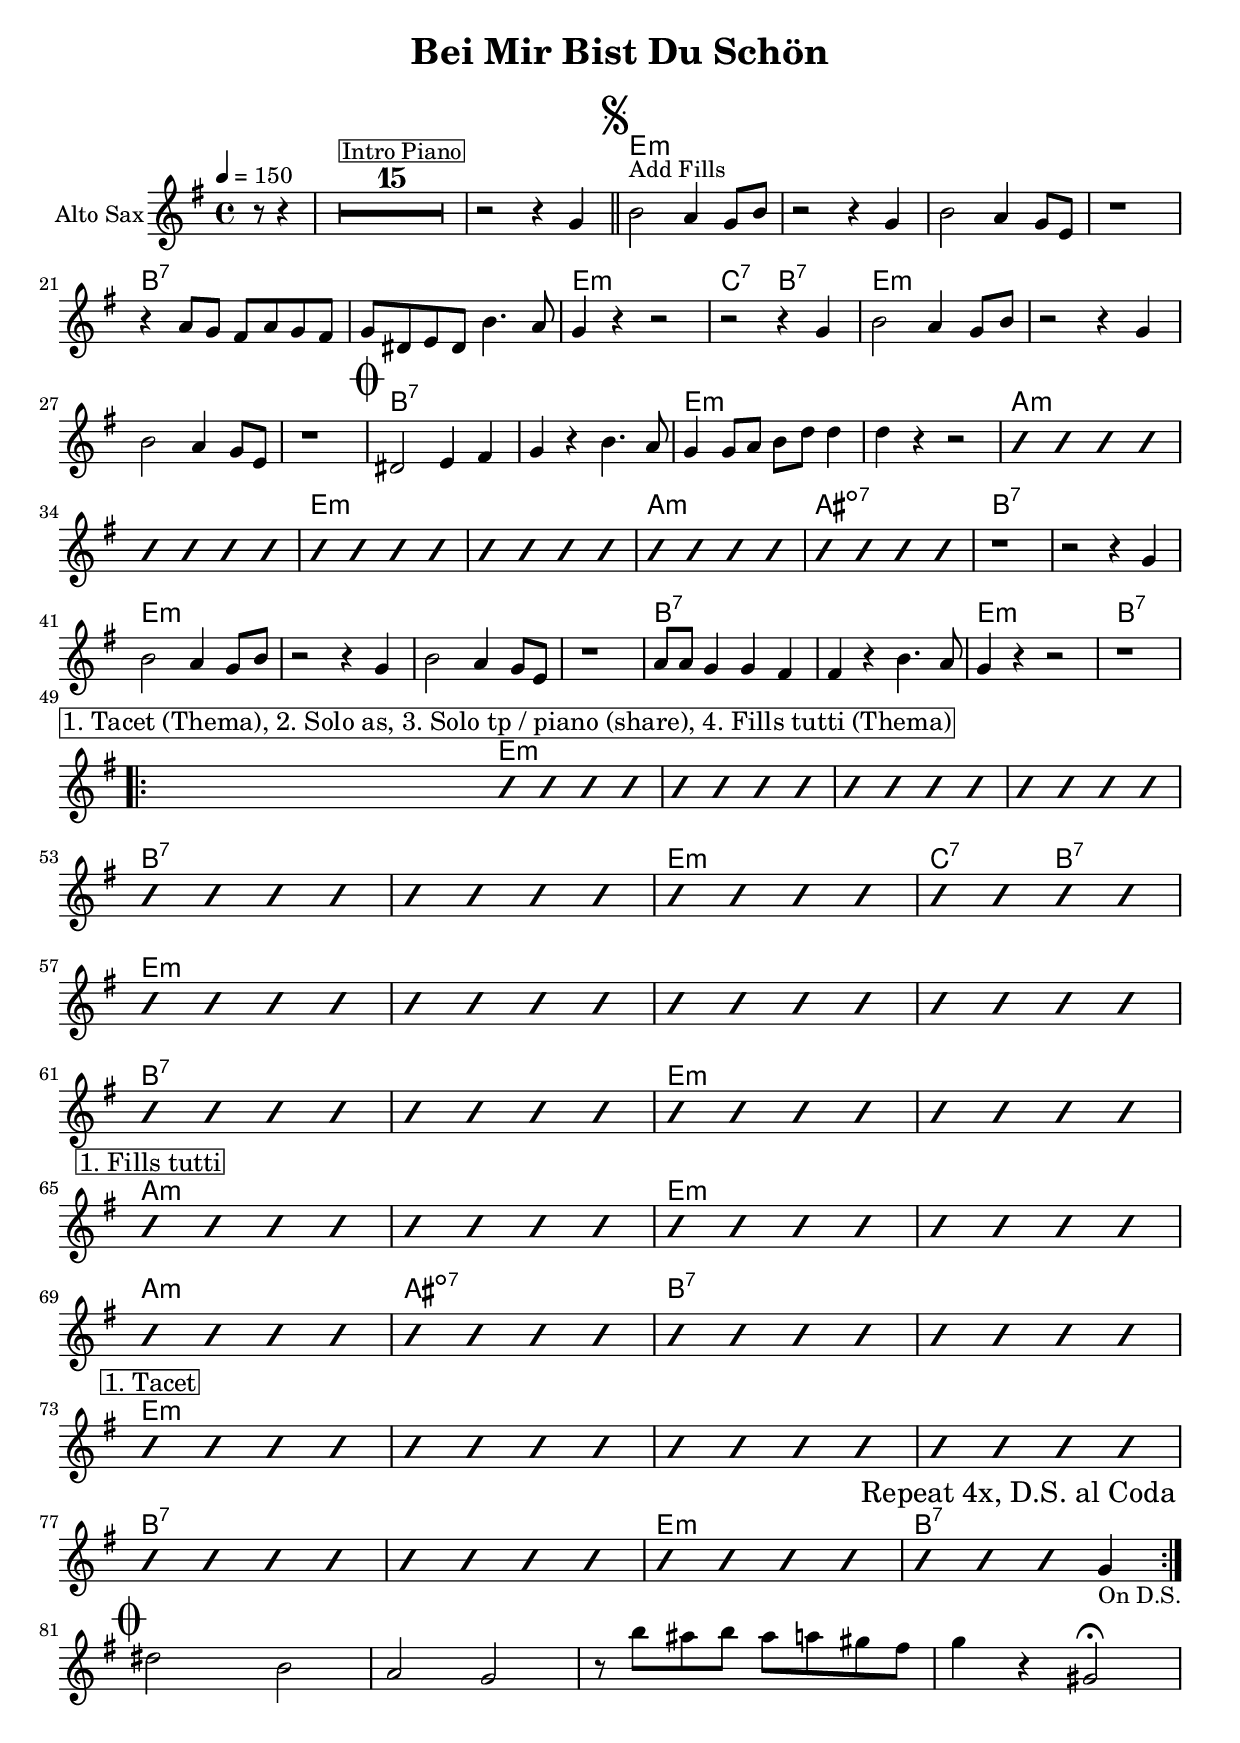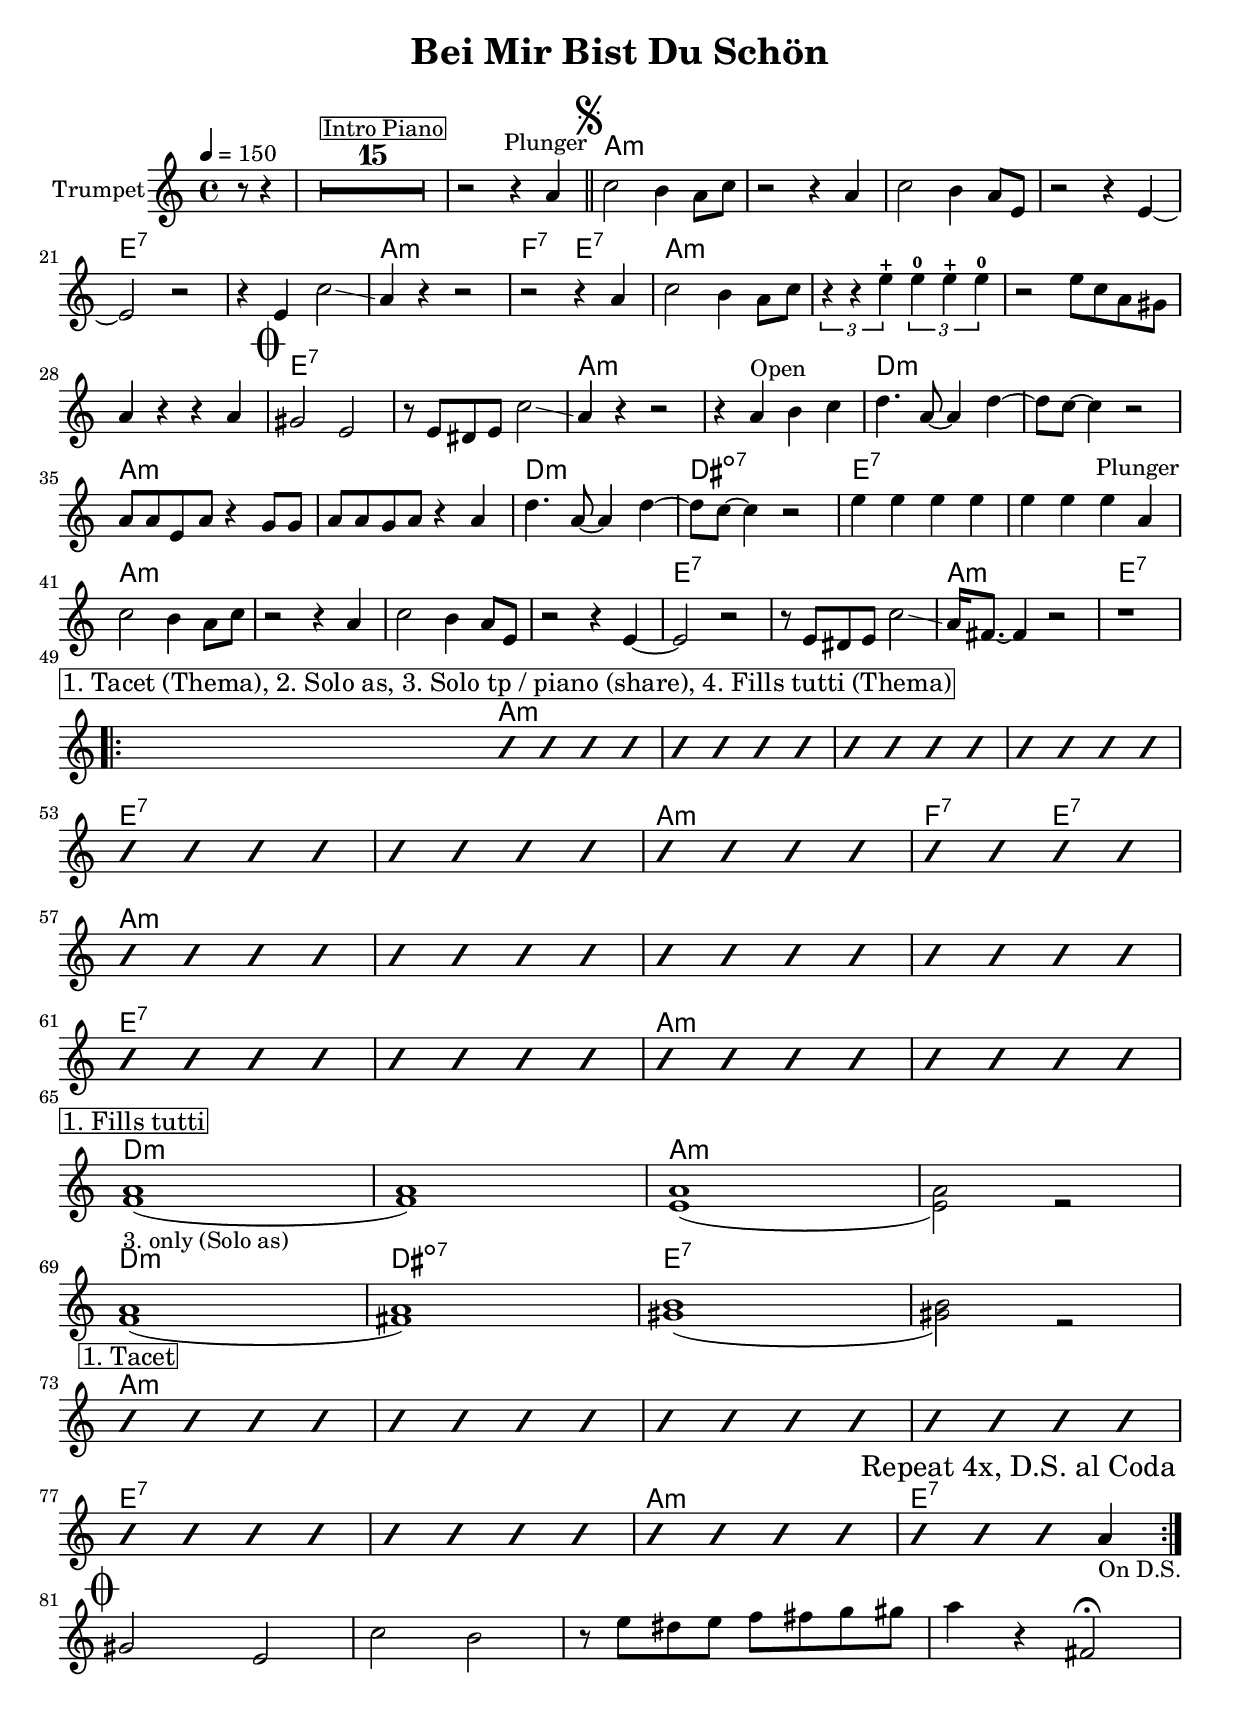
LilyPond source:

#(ly:set-option 'relative-includes #t)
\include "lib.ly"

\header {
  title = "Bei Mir Bist Du Schön"
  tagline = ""
}

\paper {
  markup-system-spacing #'padding = #3 %space after title
}

global = {
  \time 4/4
  \key a \minor
  \clef "violin"
  \set Score.skipBars = ##t % combine multi-rests
}

structure = {
  \tempo 4 = 150
  \partial 4.
  s4.
  % markup here because it should not break the multi-rests,
  % which it would do in lyricmode (below)
  s1*0^\markupBox "Intro Piano"
  s1*16 \bar "||" % intro piano
  \pSegno
  s1*12 \pCoda
  s1*20
  s1*32           % chords (gesang, soli, gesang)
  \rightBreakMark "Repeat 4x, D.S. al Coda"
  % the coda sign cannot be placed using \mark (can't have two marks in a row)
  s1*0^\markup { \right-align \fontsize #4 \musicglyph #"scripts.coda" }
  s1*4            % coda
}

remarks = \lyricmode {
  \skip 4.
  \skip 1*16
  \skip 1*32
  % markup here because it needs to be above chords
  \markupBox "1. Tacet (Thema), 2. Solo as, 3. Solo tp / piano (share), 4. Fills tutti (Thema)" 1
  \skip 1*15
  \markupBox "1. Fills tutti"
  \skip 1*7
  \markupBox "1. Tacet"
}

chorusChords = \chordmode {
  a1:m s s s
  e:7 s a:m f2:7 e:7
  a1:m s s s
  e:7 s a:m s
  d:m s a:m s
  d:m dis:dim7 e:7 s
  a:m s s s
  e:7 s a:m e:7
}

theChords = {
  \partial 4.
  s4.
  s1*16
  \chorusChords
  \set Score.proportionalNotationDuration = #(ly:make-moment 1 8 )
  \chorusChords
  \unset Score.proportionalNotationDuration
}

trumpetChords = \transpose c c \theChords
altoChords = \transpose f c \theChords

slTp = \relative c'' { b4 b b b }
slAs = \relative c'' { e4 e e e }

trumpet = \transpose c c \relative c'' {
  \global
  \set Staff.instrumentName = #"Trumpet"
  \partial 4.
  r8 r4
  R1*15 r2 r4 a^\markup { \center-align Plunger } |
  c2 b4 a8 c | r2 r4 a | c2 b4 a8 e | r2 r4 e~ |
  e2 r | r4 e c'2 \glissando | a4 r r2 | r2 r4 a |
  c2 b4 a8 c |  \tuplet 3/2 {r4 r e-+} \tuplet 3/2 {e-0 e-+ e-0} | r2 e8 c a gis | a4 r r a | gis2 e | r8 e dis e c'2 \glissando | a4 r r2 | r4 a^"Open" b c |
  d4. a8~ a4 d~ | d8 c8~ c4 r2 | a8 a e a r4 g8 g | a a g a r4 a |
  d4. a8~ a4 d~ | d8 c8~ c4 r2 | e4 e e e | e e e a,^\markup { \center-align Plunger } |
  c2 b4 a8 c | r2 r4 a | c2 b4 a8 e | r2 r4 e~ |
  e2 r | r8 e dis e c'2 \glissando | a16 fis8.~ fis4 r2 | r1 |
  \repeat volta 4 {
    \slash
    \repeat unfold 16 \slTp
    \endSlash
    <<
    { \voiceOne a1_"3. only (Solo as)"( | a) | a( | a2) r | a1( | a) | b1 | b2 r2 }
    { \voiceTwo f1( | f) | e( | e2) r | f1( | fis) | gis1( | gis2) r2 }
    >>
    \oneVoice
    \slash
    \repeat unfold 7 \slTp
    b4 b b \endSlash a_"On D.S."
  }
  % coda
  gis2 e | c' b | r8 e dis e f fis g gis | a4 r fis,2 \fermata |
}

breaksTp = {
  \partial 4.
  s4.
  s1*16
  s1*32 \break
  s1*4  \break
  s1*4  \break
  s1*4  \break
  s1*4  \break
  s1*4  \break
  s1*4  \break
  s1*4  \break
  s1*4  \break
}

altoSax = \transpose f c \relative c'' {
  \global
  \set Staff.instrumentName = #"Alto Sax"
  \partial 4.
  r8 r4
  R1*15 r2 r4 c |
  e2^"Add Fills" d4 c8 e | r2 r4 c | e2 d4 c8 a | r1 |
  r4 d8 c b d c b | c gis a gis e'4. d8 | c4 r4 r2 | r2 r4 c |
  e2 d4 c8 e | r2 r4 c | e2 d4 c8 a | r1 |
  gis2 a4 b | c r e4. d8 | c4 c8 d e g g4 | g r r2 |
  \slash \repeat unfold 6 \slAs \endSlash r1 | r2 r4 c, |
  e2 d4 c8 e | r2 r4 c | e2 d4 c8 a | r1 |
  d8 d c4 c b | b r e4. d8 | c4 r4 r2 | r1

  \repeat volta 4 {
    \slash
    \repeat unfold 31 \slAs
    e4 e e \endSlash c_"On D.S."
  }
  % coda
  gis'2 e | d c | r8 e' dis e dis d cis b | c4 r cis,2 \fermata |
}

breaksAs = {
  \partial 4.
  s4.
  s1*16
  s1*32 \break
  s1*4  \break
  s1*4  \break
  s1*4  \break
  s1*4  \break
  s1*4  \break
  s1*4  \break
  s1*4  \break
  s1*4  \break
}

% \book {
%   \score {
%     <<
%       \lyricsAbove \remarks
%       \new ChordNames \trumpetChords
%       \new Staff = "trumpet" <<
%         \structure
%         \trumpet
%       >>
%       % \new Staff \trumpet
%       \new ChordNames \altoChords
%       \new Staff = "altoSax" <<
%         \altoSax
%       >>
%     >>
%   }
% }
\book {
  \bookOutputSuffix "tp"
  \paper {
    % fit on one page
    system-system-spacing = #'(
      (basic-distance . 10)
      (minimum-distance . 0)
      (padding . 0)
      (stretchability . 0))
  }
  \score {
    <<
      \lyricsAbove \remarks
      \new ChordNames \trumpetChords
      \new Staff = "trumpet" <<
        \structure
        \breaksTp
        \trumpet
      >>
    >>
  }
}
\book {
  \bookOutputSuffix "as"
  \paper {
    % fit on one page
    system-system-spacing = #'(
      (basic-distance . 11)
      (minimum-distance . 0)
      (padding . 0)
      (stretchability . 0))
  }
  \score {
    <<
      \lyricsAbove \remarks
      \new ChordNames \altoChords
      \new Staff = "altoSax" <<
        \structure
        \breaksAs
        \altoSax
      >>
    >>
  }
}
